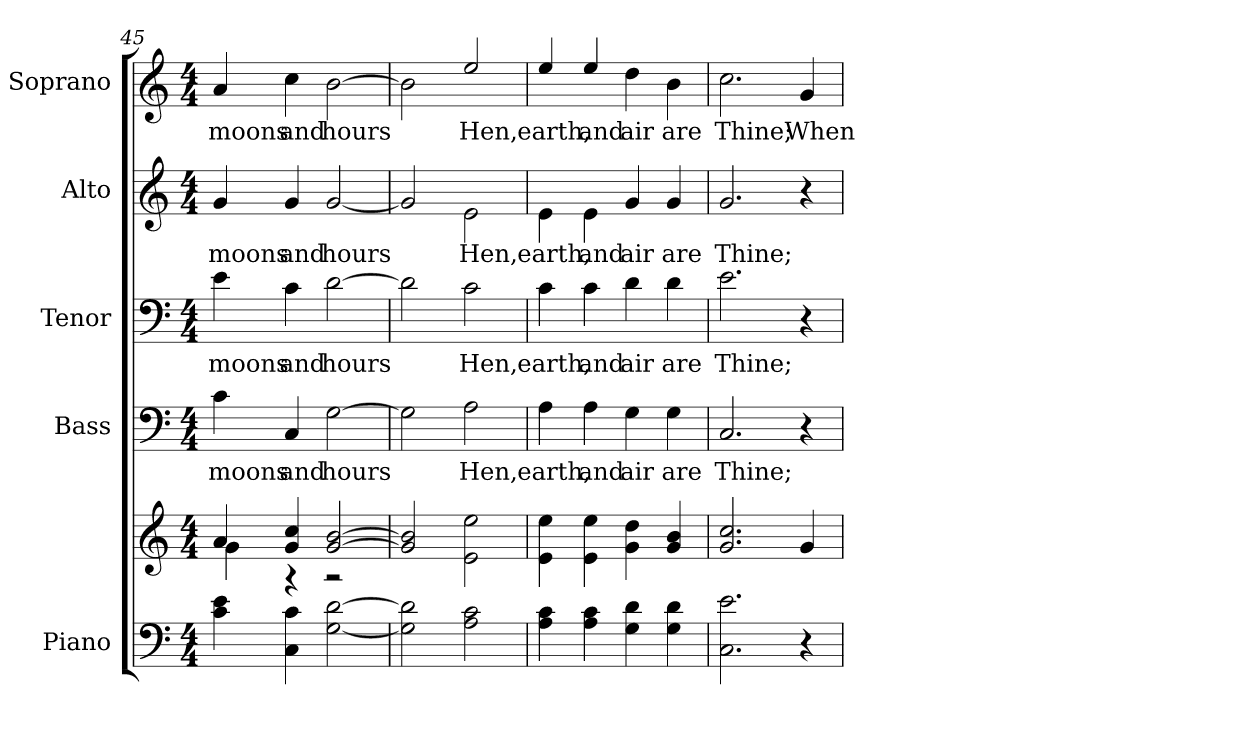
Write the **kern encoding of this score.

**kern	**kern	**kern	**text	**kern	**text	**kern	**text	**kern	**text
*part5	*part5	*part4	*part4	*part3	*part3	*part2	*part2	*part1	*part1
*staff6	*staff5	*staff4	*staff4	*staff3	*staff3	*staff2	*staff2	*staff1	*staff1
*I"Piano	*	*I"Bass	*	*I"Tenor	*	*I"Alto	*	*I"Soprano	*
*I'Pno.	*	*I'B.	*	*I'T.	*	*I'A.	*	*I'S.	*
*clefF4	*clefG2	*clefF4	*	*clefF4	*	*clefG2	*	*clefG2	*
*k[]	*k[]	*k[]	*	*k[]	*	*k[]	*	*k[]	*
*C:	*C:	*C:	*	*C:	*	*C:	*	*C:	*
*M4/4	*M4/4	*M4/4	*	*M4/4	*	*M4/4	*	*M4/4	*
=45	=45	=45	=45	=45	=45	=45	=45	=45	=45
*	*^	*	*	*	*	*	*	*	*
!	!	!	!	!LO:LY:b:color=#000000	!	!	!	!	!	!
!	!	!	!	!	!	!LO:LY:b:color=#000000	!	!	!	!
!	!	!	!	!	!	!	!	!LO:LY:b:color=#000000	!	!
!	!	!	!	!	!	!	!	!	!	!LO:LY:b:color=#000000
4ci\ 4ei	4ai/	4gi\	4ci\	moons	4ei\	moons	4gi/	moons	4ai/	moons
!	!	!	!	!LO:LY:b:color=#000000	!	!	!	!	!	!
!	!	!	!	!	!	!LO:LY:b:color=#000000	!	!	!	!
!	!	!	!	!	!	!	!	!LO:LY:b:color=#000000	!	!
!	!	!	!	!	!	!	!	!	!	!LO:LY:b:color=#000000
4Ci\ 4ci	4gi/ 4cci	4r	4Ci/	and	4ci\	and	4gi/	and	4cci\	and
!	!	!	!	!LO:LY:b:color=#000000	!	!	!	!	!	!
!	!	!	!	!	!	!LO:LY:b:color=#000000	!	!	!	!
!	!	!	!	!	!	!	!	!LO:LY:b:color=#000000	!	!
!	!	!	!	!	!	!	!	!	!	!LO:LY:b:color=#000000
[<2Gi\ [>2di	[>2gi/ [>2bi	2r	[>2Gi\	hours	[>2di\	hours	[<2gi/	hours	[>2bi\	hours
*	*v	*v	*	*	*	*	*	*	*	*
=46	=46	=46	=46	=46	=46	=46	=46	=46	=46
2Gi\] 2di]	2gi/] 2bi]	2Gi\]	.	2di\]	.	2gi/]	.	2bi\]	.
!	!	!	!LO:LY:b:color=#000000	!	!	!	!	!	!
!	!	!	!	!	!LO:LY:b:color=#000000	!	!	!	!
!	!	!	!	!	!	!	!LO:LY:b:color=#000000	!	!
!	!	!	!	!	!	!	!	!	!LO:LY:b:color=#000000
2Ai\ 2ci	2ei\ 2eei	2Ai\	Hen,	2ci\	Hen,	2ei\	Hen,	2eei/	Hen,
=47	=47	=47	=47	=47	=47	=47	=47	=47	=47
!	!	!	!LO:LY:b:color=#000000	!	!	!	!	!	!
!	!	!	!	!	!LO:LY:b:color=#000000	!	!	!	!
!	!	!	!	!	!	!	!LO:LY:b:color=#000000	!	!
!	!	!	!	!	!	!	!	!	!LO:LY:b:color=#000000
4Ai\ 4ci	4ei\ 4eei	4Ai\	earth,	4ci\	earth,	4ei\	earth,	4eei/	earth,
!	!	!	!LO:LY:b:color=#000000	!	!	!	!	!	!
!	!	!	!	!	!LO:LY:b:color=#000000	!	!	!	!
!	!	!	!	!	!	!	!LO:LY:b:color=#000000	!	!
!	!	!	!	!	!	!	!	!	!LO:LY:b:color=#000000
4Ai\ 4ci	4ei\ 4eei	4Ai\	and	4ci\	and	4ei\	and	4eei/	and
!	!	!	!LO:LY:b:color=#000000	!	!	!	!	!	!
!	!	!	!	!	!LO:LY:b:color=#000000	!	!	!	!
!	!	!	!	!	!	!	!LO:LY:b:color=#000000	!	!
!	!	!	!	!	!	!	!	!	!LO:LY:b:color=#000000
4Gi\ 4di	4gi\ 4ddi	4Gi\	air	4di\	air	4gi/	air	4ddi\	air
!	!	!	!LO:LY:b:color=#000000	!	!	!	!	!	!
!	!	!	!	!	!LO:LY:b:color=#000000	!	!	!	!
!	!	!	!	!	!	!	!LO:LY:b:color=#000000	!	!
!	!	!	!	!	!	!	!	!	!LO:LY:b:color=#000000
4Gi\ 4di	4gi/ 4bi	4Gi\	are	4di\	are	4gi/	are	4bi\	are
!!LO:PB:g=z
=48	=48	=48	=48	=48	=48	=48	=48	=48	=48
!	!	!	!LO:LY:b:color=#000000	!	!	!	!	!	!
!	!	!	!	!	!LO:LY:b:color=#000000	!	!	!	!
!	!	!	!	!	!	!	!LO:LY:b:color=#000000	!	!
!	!	!	!	!	!	!	!	!	!LO:LY:b:color=#000000
2.Ci\ 2.ei	2.gi/ 2.cci	2.Ci/	Thine;	2.ei\	Thine;	2.gi/	Thine;	2.cci\	Thine;
!	!	!	!	!	!	!	!	!	!LO:LY:b:color=#000000
4r	4gi/	4r	.	4r	.	4r	.	4gi/	When
=	=	=	=	=	=	=	=	=	=
*-	*-	*-	*-	*-	*-	*-	*-	*-	*-
